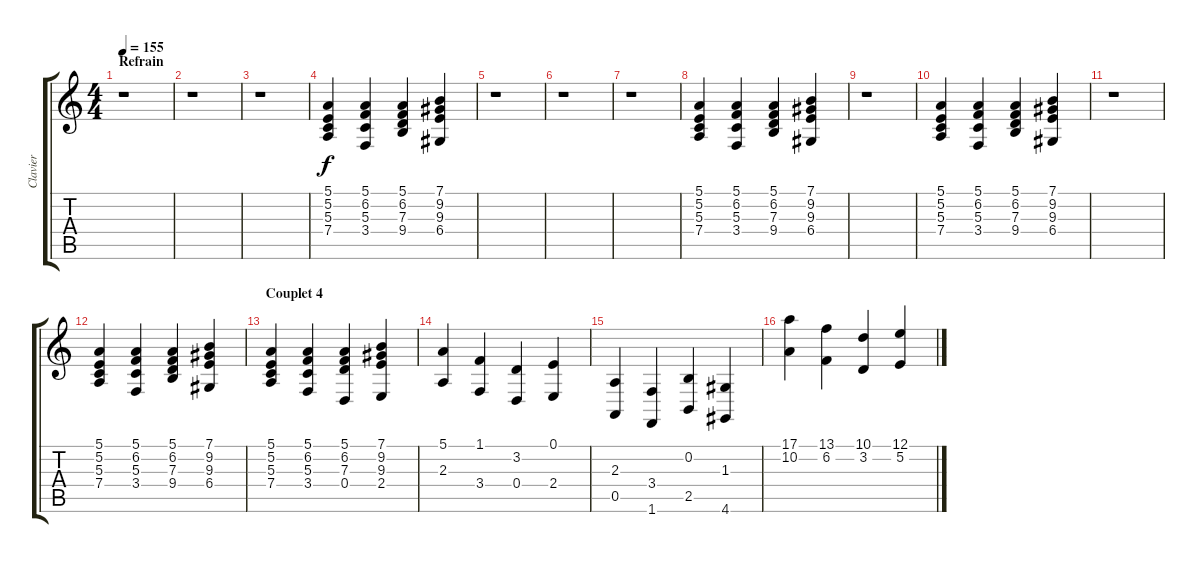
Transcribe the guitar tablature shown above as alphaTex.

\track ("Clavier" "Clavier") {instrument churchorgan}
\staff {score tabs}
\tuning (E4 B3 G3 D3 A2 E2) {hide}
\ts (4 4)
\section ("" "Refrain")
\tempo 155
\clef g2
\ks c
r.1{dy f} |
r.1 |
r.1 |
(5.1 5.2 5.3 7.4).4 (5.1 6.2 5.3 3.4).4 (5.1 6.2 7.3 9.4).4 (7.1 9.2 9.3 6.4).4 |
r.1 |
r.1 |
r.1 |
(5.1 5.2 5.3 7.4).4 (5.1 6.2 5.3 3.4).4 (5.1 6.2 7.3 9.4).4 (7.1 9.2 9.3 6.4).4 |
r.1 |
(5.1 5.2 5.3 7.4).4 (5.1 6.2 5.3 3.4).4 (5.1 6.2 7.3 9.4).4 (7.1 9.2 9.3 6.4).4 |
r.1 |
(5.1 5.2 5.3 7.4).4 (5.1 6.2 5.3 3.4).4 (5.1 6.2 7.3 9.4).4 (7.1 9.2 9.3 6.4).4 |
\section ("" "Couplet 4")
(5.1 5.2 5.3 7.4).4{volume 0} (5.1 6.2 5.3 3.4).4{volume 14} (5.1 6.2 7.3 0.4).4 (7.1 9.2 9.3 2.4).4 |
(5.1 2.3).4 (1.1 3.4).4 (3.2 0.4).4 (0.1 2.4).4 |
(2.3 0.5).4 (3.4 1.6).4 (0.2 2.5).4 (1.3 4.6).4 |
(17.1 10.2).4 (13.1 6.2).4 (10.1 3.2).4 (12.1 5.2).4
